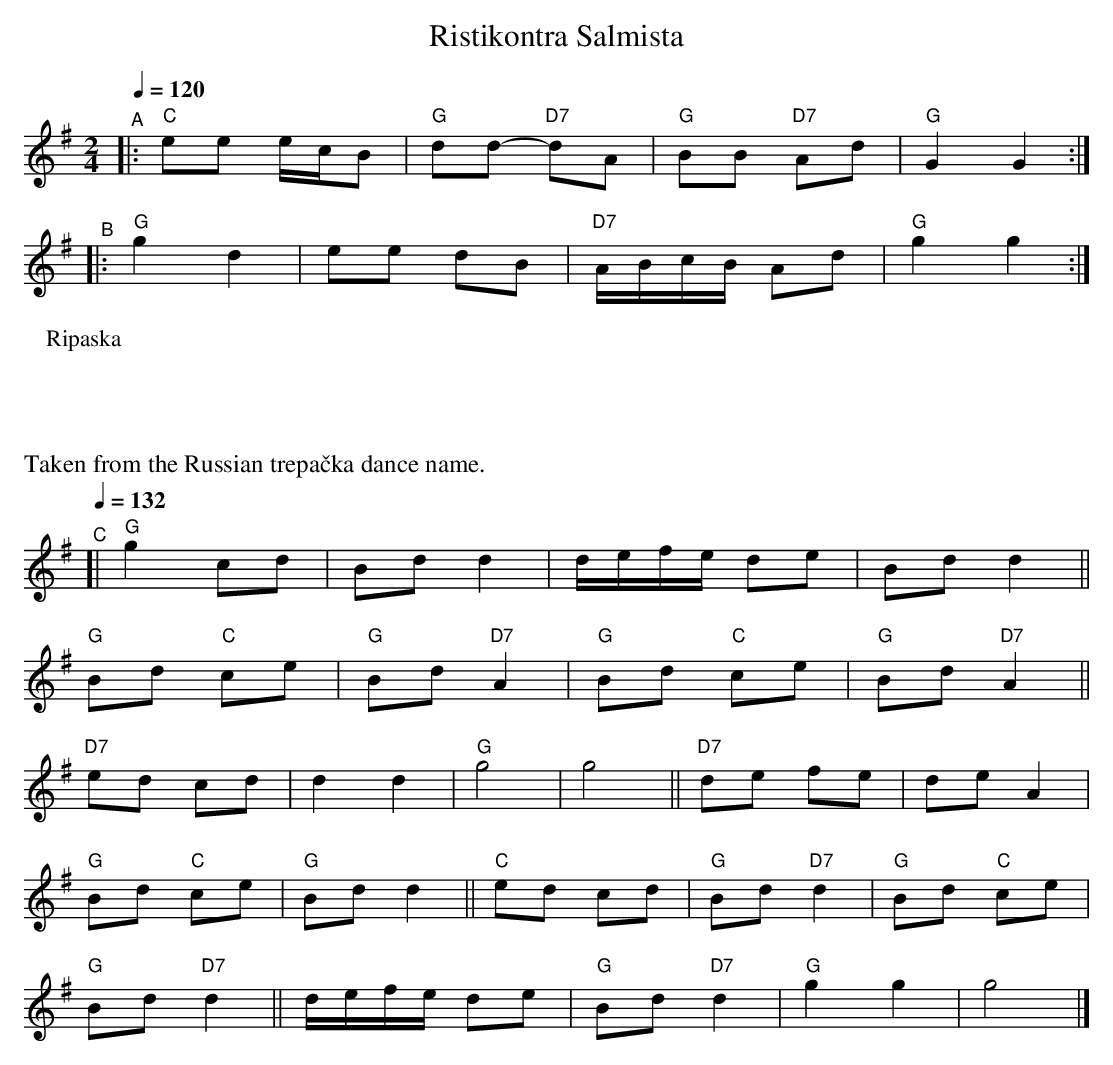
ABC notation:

X:1
T: Ristikontra Salmista
L: 1/16
M: 2/4
Q: 1/4=120
K: G
"^A"|: "C"e2e2 ecB2 | "G"d2d2- "D7"d2A2 | "G"B2B2 "D7"A2d2 | "G"G4 G4 :|
"^B"|: "G"g4 d4 | e2e2 d2B2 | "D7"ABcB A2d2 | "G"g4 g4 :|
P: Ripaska
%%text Taken from the Russian trepa\vcka dance name.
Q: 1/4=132
"^C"[| "G"g4 c2d2 | B2d2 d4 | defe d2e2 | B2d2 d4 ||
"G"B2d2 "C"c2e2| "G"B2d2 "D7"A4 | "G"B2d2 "C"c2e2 | "G"B2d2 "D7"A4 ||
"D7"e2d2 c2d2 | d4 d4 | "G"g8 | g8 || "D7"d2e2 f2e2 | d2e2 A4 |
"G"B2d2 "C"c2e2 | "G"B2d2 d4 || "C"e2d2 c2d2 | "G"B2d2 "D7"d4 | "G"B2d2 "C"c2e2 |
"G"B2d2 "D7"d4 || defe d2e2 | "G"B2d2 "D7"d4 | "G"g4 g4 | g8 |]
